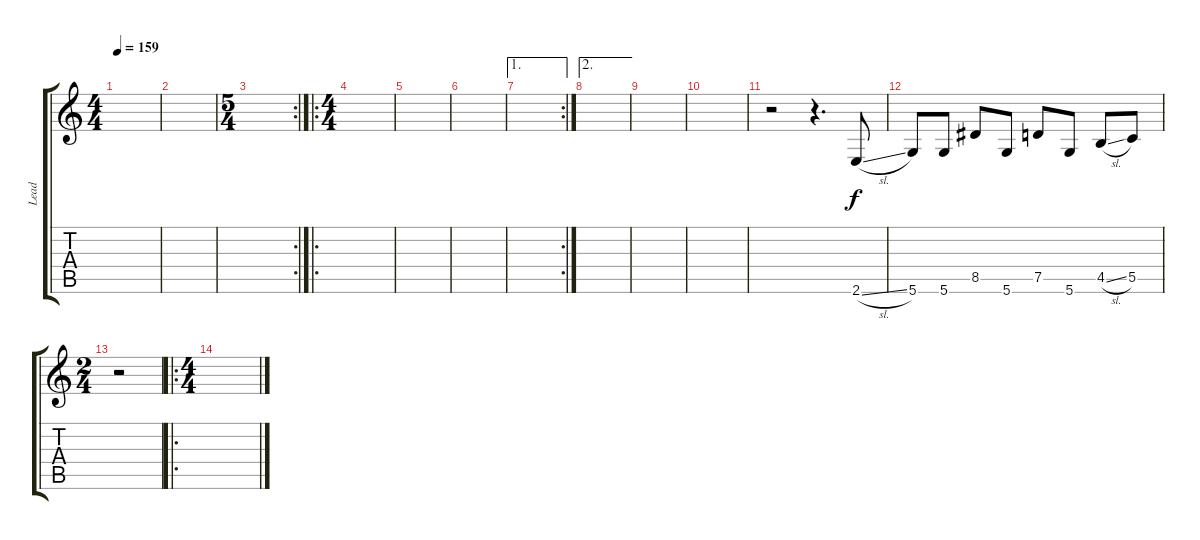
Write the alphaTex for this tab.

\track ("Lead" "Lead") {instrument distortionguitar}
\staff {score tabs}
\tuning (D4 A3 F3 C3 G2 D2) {hide}
\ts (4 4)
\tempo 159
\clef g2
\ks c
|
|
\rc 2
\ts (5 4)
|
\ro
\ts (4 4)
|
|
|
\ae 1
\rc 2
|
\ae 2
|
|
|
r.2 r.4{d} 2.6{sl}.8 |
5.6.8 5.6.8 8.5.8 5.6.8 7.5.8 5.6.8 4.5{sl}.8 5.5.8 |
\ts (2 4)
r.2 |
\ro
\ts (4 4)
